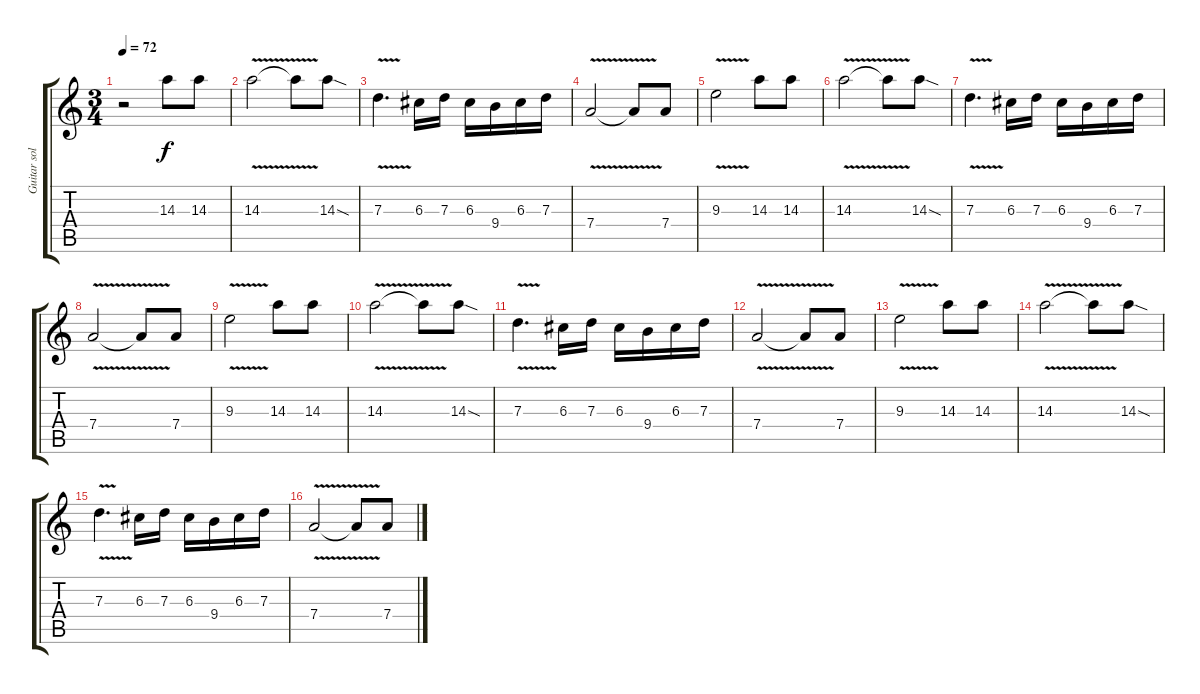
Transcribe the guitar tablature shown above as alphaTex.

\track ("Guitar solo" "Guitar sol") {instrument overdrivenguitar}
\staff {score tabs}
\tuning (E4 B3 G3 D3 A2 E2) {hide}
\ts (3 4)
\tempo 72
\clef g2
\ks c
r.2{dy f} 14.3.8 14.3.8 |
14.3{v}.2 14.3{t}.8 14.3{sod}.8 |
7.3{v}.4{d} 6.3.16 7.3.16 6.3.16 9.4.16 6.3.16 7.3.16 |
7.4{v}.2 7.4{t}.8 7.4.8 |
9.3{v}.2 14.3.8 14.3.8 |
14.3{v}.2 14.3{t}.8 14.3{sod}.8 |
7.3{v}.4{d} 6.3.16 7.3.16 6.3.16 9.4.16 6.3.16 7.3.16 |
7.4{v}.2 7.4{t}.8 7.4.8 |
9.3{v}.2 14.3.8 14.3.8 |
14.3{v}.2 14.3{t}.8 14.3{sod}.8 |
7.3{v}.4{d} 6.3.16 7.3.16 6.3.16 9.4.16 6.3.16 7.3.16 |
7.4{v}.2 7.4{t}.8 7.4.8 |
9.3{v}.2 14.3.8 14.3.8 |
14.3{v}.2 14.3{t}.8 14.3{sod}.8 |
7.3{v}.4{d} 6.3.16 7.3.16 6.3.16 9.4.16 6.3.16 7.3.16 |
7.4{v}.2 7.4{t}.8 7.4.8
